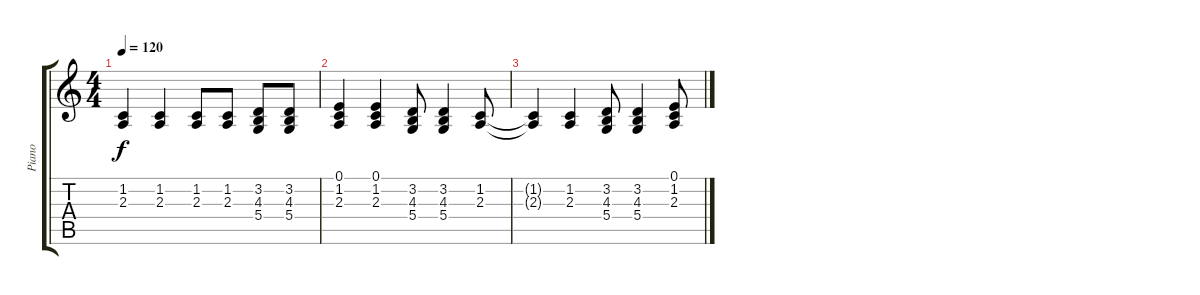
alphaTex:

\track ("Piano" "Piano") {instrument brightacousticpiano}
\staff {score tabs}
\tuning (E4 B3 G3 D3 A2 E2) {hide}
\ts (4 4)
\tempo 120
\clef g2
\ks c
(1.2{t} 2.3{t}).4{dy f} (1.2 2.3).4 (1.2 2.3).8 (1.2 2.3).8 (3.2 4.3 5.4).8 (3.2 4.3 5.4).8 |
(0.1 1.2 2.3).4 (0.1 1.2 2.3).4 (3.2 4.3 5.4).8 (3.2 4.3 5.4).4 (1.2 2.3).8 |
(1.2{t} 2.3{t}).4 (1.2 2.3).4 (3.2 4.3 5.4).8 (3.2 4.3 5.4).4 (0.1 1.2 2.3).8
